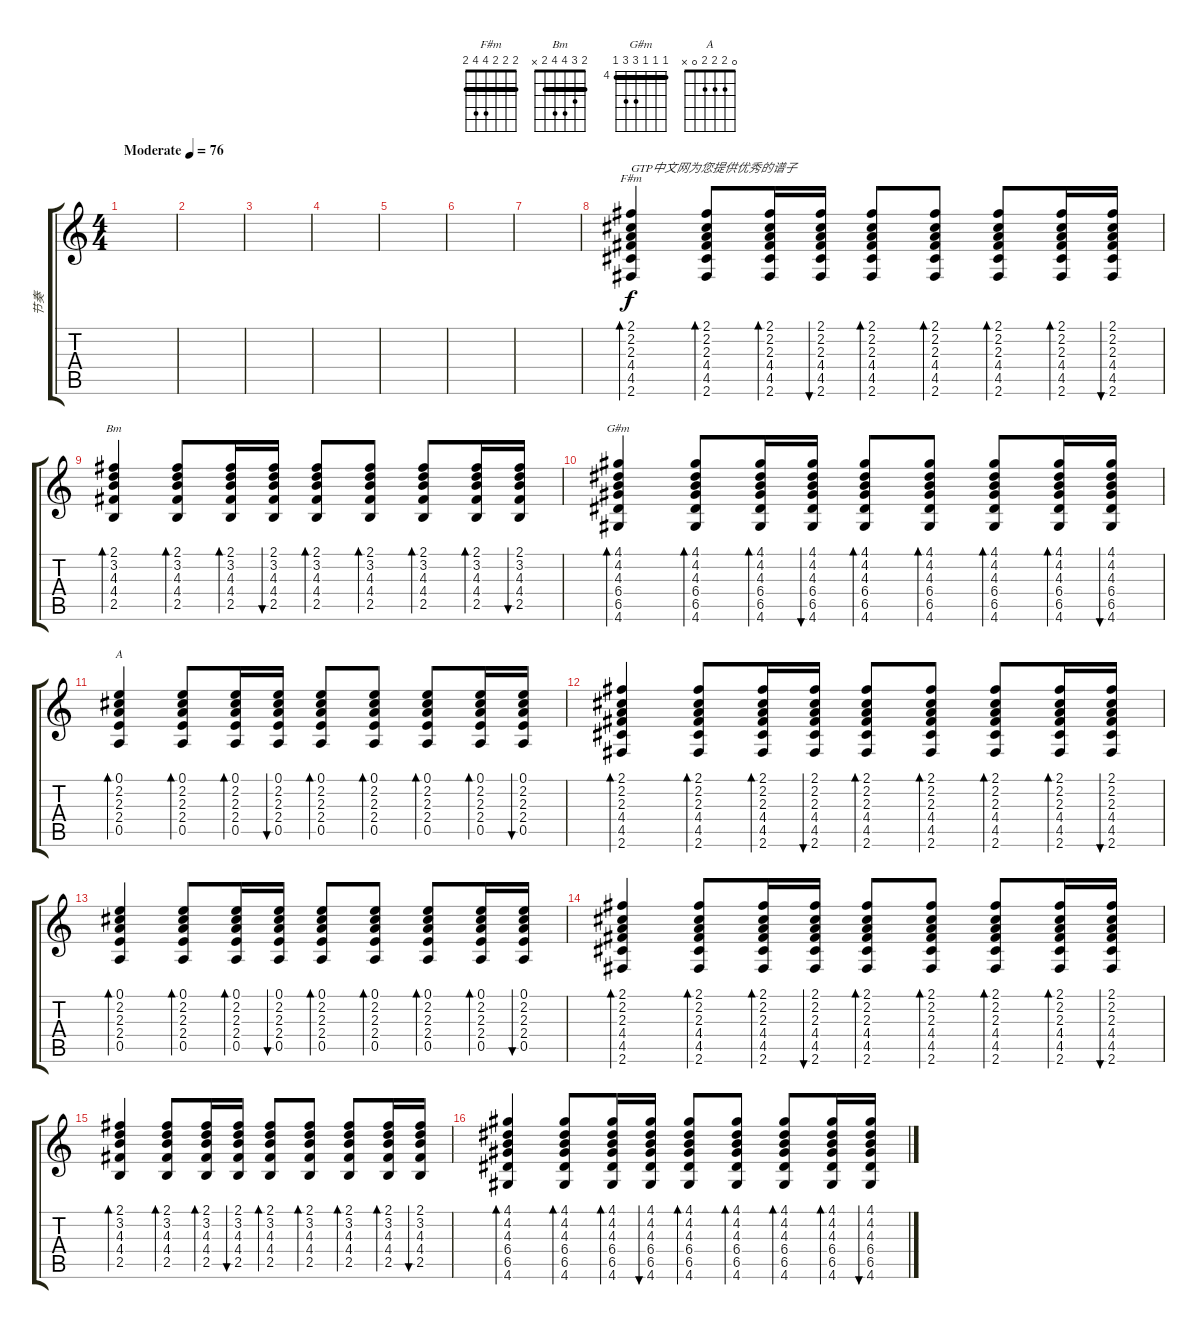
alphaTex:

\track ("节奏" "节奏") {instrument acousticguitarsteel}
\staff {score tabs}
\tuning (E4 B3 G3 D3 A2 E2) {hide}
\chord ("F#m" 2 2 2 4 4 2) {barre 2}
\chord ("Bm" 2 3 4 4 2 x) {barre 2}
\chord ("G#m" 4 4 4 6 6 4) {firstfret 4 barre 4}
\chord ("A" 0 2 2 2 0 x)
\ts (4 4)
\tempo (76 "Moderate")
\clef g2
\ks c
|
|
|
|
|
|
|
(2.1 2.2 2.3 4.4 4.5 2.6).4{bd 30 ch "F#m" txt "GTP中文网为您提供优秀的谱子"} (2.1 2.2 2.3 4.4 4.5 2.6).8{bd 30} (2.1 2.2 2.3 4.4 4.5 2.6).16{bd 30} (2.1 2.2 2.3 4.4 4.5 2.6).16{bu 30} (2.1 2.2 2.3 4.4 4.5 2.6).8{bd 30} (2.1 2.2 2.3 4.4 4.5 2.6).8{bd 30} (2.1 2.2 2.3 4.4 4.5 2.6).8{bd 30} (2.1 2.2 2.3 4.4 4.5 2.6).16{bd 30} (2.1 2.2 2.3 4.4 4.5 2.6).16{bu 30} |
(2.1 3.2 4.3 4.4 2.5).4{bd 30 ch "Bm"} (2.1 3.2 4.3 4.4 2.5).8{bd 30} (2.1 3.2 4.3 4.4 2.5).16{bd 30} (2.1 3.2 4.3 4.4 2.5).16{bu 30} (2.1 3.2 4.3 4.4 2.5).8{bd 30} (2.1 3.2 4.3 4.4 2.5).8{bd 30} (2.1 3.2 4.3 4.4 2.5).8{bd 30} (2.1 3.2 4.3 4.4 2.5).16{bd 30} (2.1 3.2 4.3 4.4 2.5).16{bu 30} |
(4.1 4.2 4.3 6.4 6.5 4.6).4{bd 30 ch "G#m"} (4.1 4.2 4.3 6.4 6.5 4.6).8{bd 30} (4.1 4.2 4.3 6.4 6.5 4.6).16{bd 30} (4.1 4.2 4.3 6.4 6.5 4.6).16{bu 30} (4.1 4.2 4.3 6.4 6.5 4.6).8{bd 30} (4.1 4.2 4.3 6.4 6.5 4.6).8{bd 30} (4.1 4.2 4.3 6.4 6.5 4.6).8{bd 30} (4.1 4.2 4.3 6.4 6.5 4.6).16{bd 30} (4.1 4.2 4.3 6.4 6.5 4.6).16{bu 30} |
(0.1 2.2 2.3 2.4 0.5).4{bd 30 ch "A"} (0.1 2.2 2.3 2.4 0.5).8{bd 30} (0.1 2.2 2.3 2.4 0.5).16{bd 30} (0.1 2.2 2.3 2.4 0.5).16{bu 30} (0.1 2.2 2.3 2.4 0.5).8{bd 30} (0.1 2.2 2.3 2.4 0.5).8{bd 30} (0.1 2.2 2.3 2.4 0.5).8{bd 30} (0.1 2.2 2.3 2.4 0.5).16{bd 30} (0.1 2.2 2.3 2.4 0.5).16{bu 30} |
(2.1 2.2 2.3 4.4 4.5 2.6).4{bd 30} (2.1 2.2 2.3 4.4 4.5 2.6).8{bd 30} (2.1 2.2 2.3 4.4 4.5 2.6).16{bd 30} (2.1 2.2 2.3 4.4 4.5 2.6).16{bu 30} (2.1 2.2 2.3 4.4 4.5 2.6).8{bd 30} (2.1 2.2 2.3 4.4 4.5 2.6).8{bd 30} (2.1 2.2 2.3 4.4 4.5 2.6).8{bd 30} (2.1 2.2 2.3 4.4 4.5 2.6).16{bd 30} (2.1 2.2 2.3 4.4 4.5 2.6).16{bu 30} |
(0.1 2.2 2.3 2.4 0.5).4{bd 30} (0.1 2.2 2.3 2.4 0.5).8{bd 30} (0.1 2.2 2.3 2.4 0.5).16{bd 30} (0.1 2.2 2.3 2.4 0.5).16{bu 30} (0.1 2.2 2.3 2.4 0.5).8{bd 30} (0.1 2.2 2.3 2.4 0.5).8{bd 30} (0.1 2.2 2.3 2.4 0.5).8{bd 30} (0.1 2.2 2.3 2.4 0.5).16{bd 30} (0.1 2.2 2.3 2.4 0.5).16{bu 30} |
(2.1 2.2 2.3 4.4 4.5 2.6).4{bd 30} (2.1 2.2 2.3 4.4 4.5 2.6).8{bd 30} (2.1 2.2 2.3 4.4 4.5 2.6).16{bd 30} (2.1 2.2 2.3 4.4 4.5 2.6).16{bu 30} (2.1 2.2 2.3 4.4 4.5 2.6).8{bd 30} (2.1 2.2 2.3 4.4 4.5 2.6).8{bd 30} (2.1 2.2 2.3 4.4 4.5 2.6).8{bd 30} (2.1 2.2 2.3 4.4 4.5 2.6).16{bd 30} (2.1 2.2 2.3 4.4 4.5 2.6).16{bu 30} |
(2.1 3.2 4.3 4.4 2.5).4{bd 30} (2.1 3.2 4.3 4.4 2.5).8{bd 30} (2.1 3.2 4.3 4.4 2.5).16{bd 30} (2.1 3.2 4.3 4.4 2.5).16{bu 30} (2.1 3.2 4.3 4.4 2.5).8{bd 30} (2.1 3.2 4.3 4.4 2.5).8{bd 30} (2.1 3.2 4.3 4.4 2.5).8{bd 30} (2.1 3.2 4.3 4.4 2.5).16{bd 30} (2.1 3.2 4.3 4.4 2.5).16{bu 30} |
(4.1 4.2 4.3 6.4 6.5 4.6).4{bd 30} (4.1 4.2 4.3 6.4 6.5 4.6).8{bd 30} (4.1 4.2 4.3 6.4 6.5 4.6).16{bd 30} (4.1 4.2 4.3 6.4 6.5 4.6).16{bu 30} (4.1 4.2 4.3 6.4 6.5 4.6).8{bd 30} (4.1 4.2 4.3 6.4 6.5 4.6).8{bd 30} (4.1 4.2 4.3 6.4 6.5 4.6).8{bd 30} (4.1 4.2 4.3 6.4 6.5 4.6).16{bd 30} (4.1 4.2 4.3 6.4 6.5 4.6).16{bu 30}
